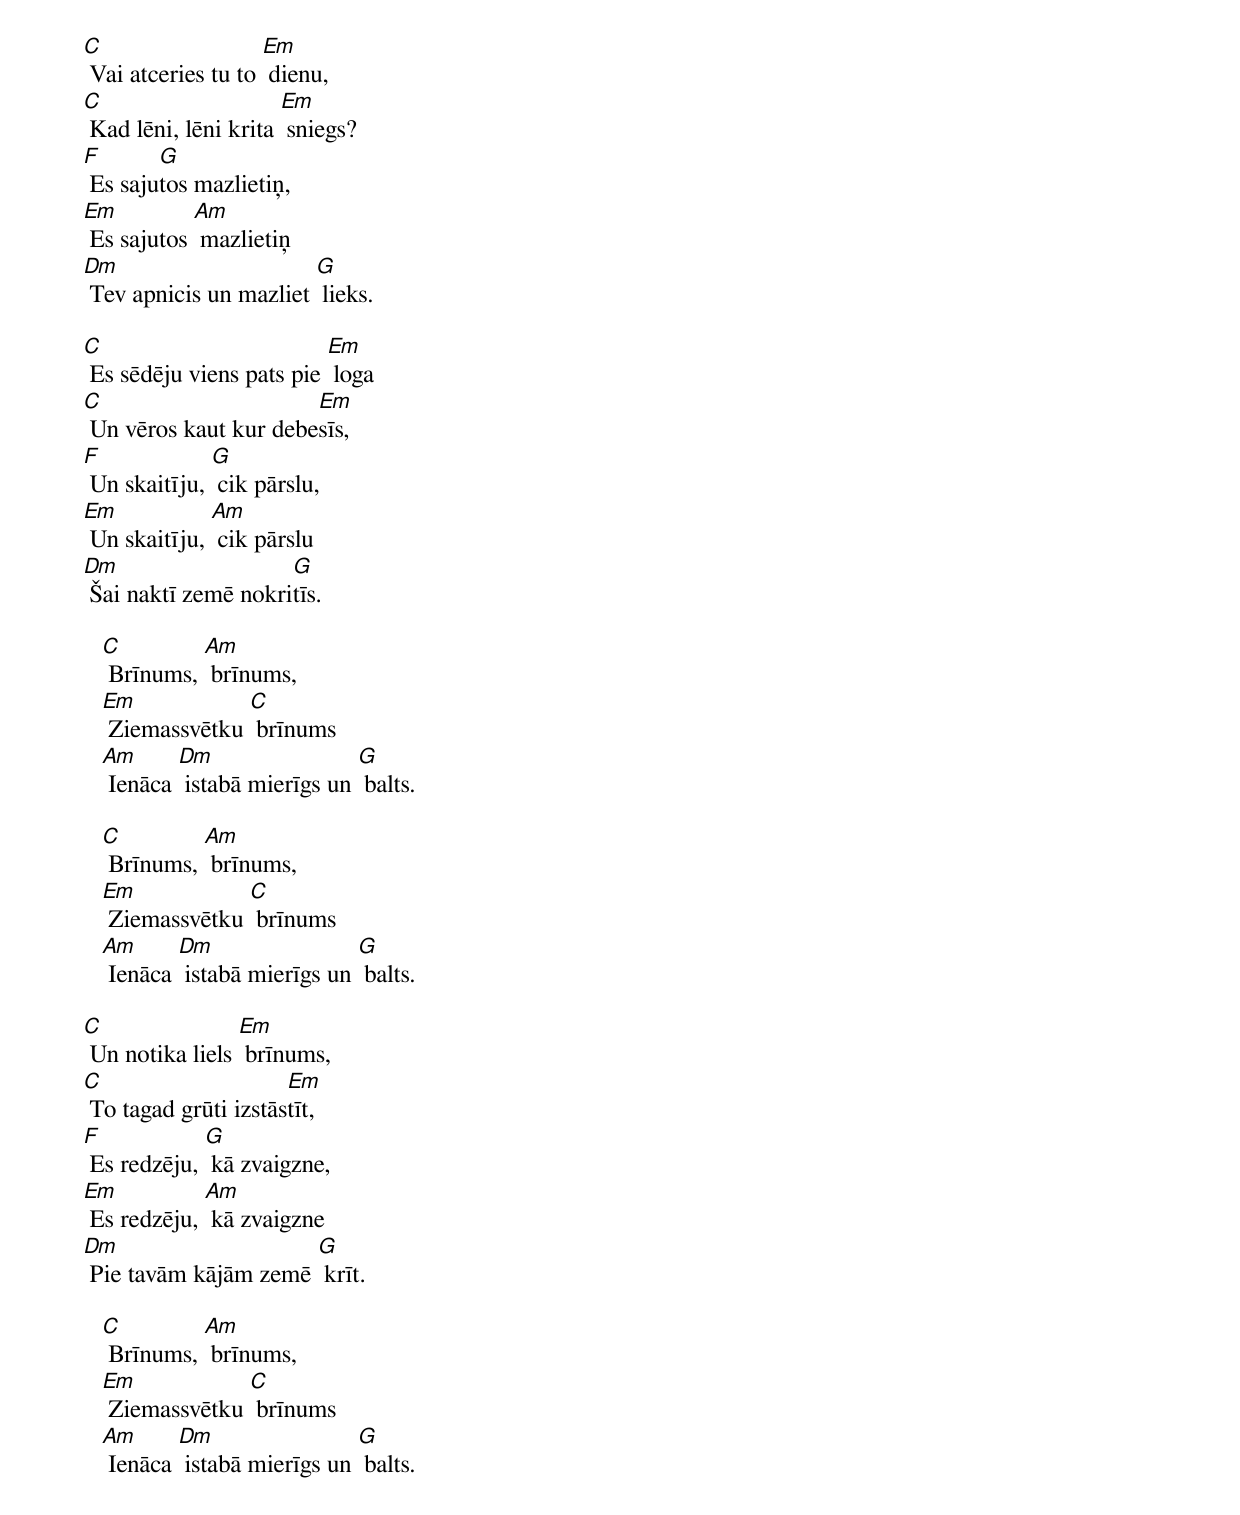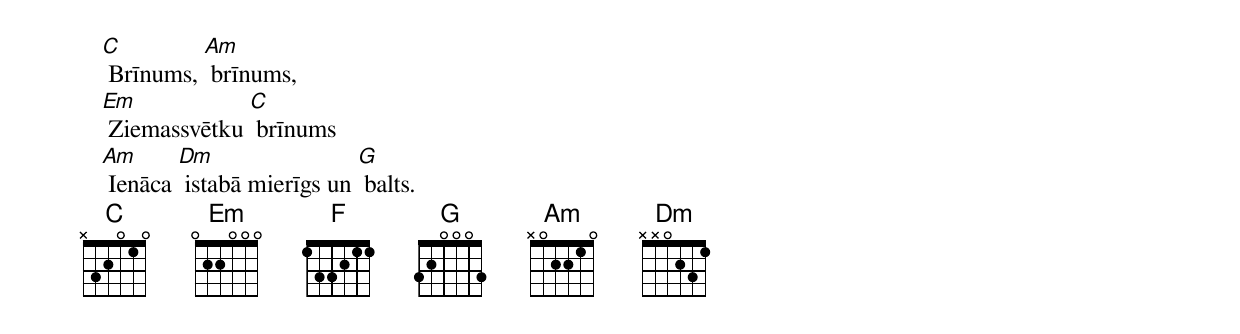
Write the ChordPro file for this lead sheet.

[C] Vai atceries tu to [Em] dienu,
[C] Kad lēni, lēni krita [Em] sniegs?
[F] Es saju[G]tos mazlietiņ,
[Em] Es sajutos [Am] mazlietiņ
[Dm] Tev apnicis un mazliet [G] lieks.

[C] Es sēdēju viens pats pie [Em] loga
[C] Un vēros kaut kur debe[Em]sīs,
[F] Un skaitīju, [G] cik pārslu,
[Em] Un skaitīju, [Am] cik pārslu
[Dm] Šai naktī zemē nokri[G]tīs.

   [C] Brīnums, [Am] brīnums,
   [Em] Ziemassvētku [C] brīnums
   [Am] Ienāca [Dm] istabā mierīgs un [G] balts.

   [C] Brīnums, [Am] brīnums,
   [Em] Ziemassvētku [C] brīnums
   [Am] Ienāca [Dm] istabā mierīgs un [G] balts.

[C] Un notika liels [Em] brīnums,
[C] To tagad grūti izstās[Em]tīt,
[F] Es redzēju, [G] kā zvaigzne,
[Em] Es redzēju, [Am] kā zvaigzne
[Dm] Pie tavām kājām zemē [G] krīt.

   [C] Brīnums, [Am] brīnums,
   [Em] Ziemassvētku [C] brīnums
   [Am] Ienāca [Dm] istabā mierīgs un [G] balts.

   [C] Brīnums, [Am] brīnums,
   [Em] Ziemassvētku [C] brīnums
   [Am] Ienāca [Dm] istabā mierīgs un [G] balts.
